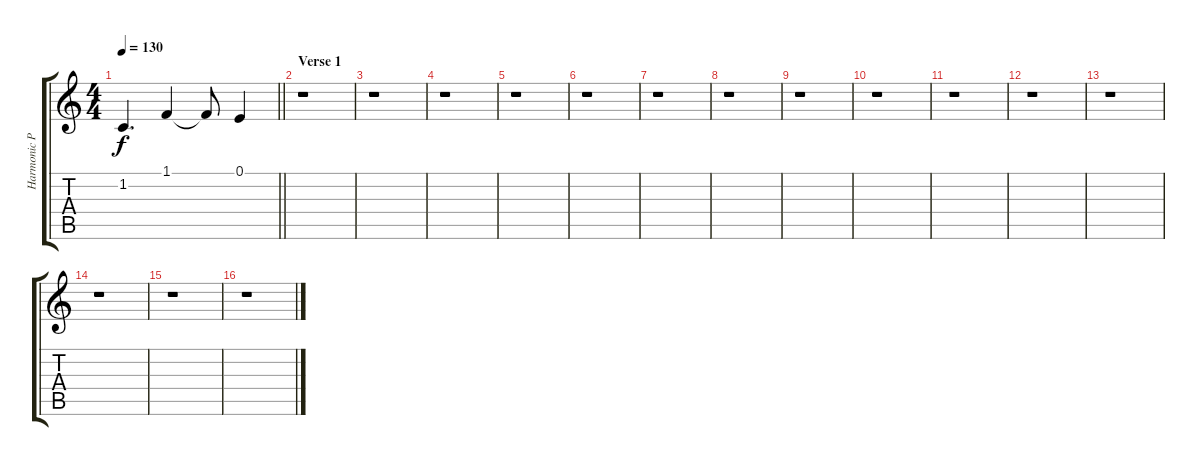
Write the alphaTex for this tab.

\track ("Harmonic Piano" "Harmonic P") {instrument acousticgrandpiano}
\staff {score tabs}
\tuning (E4 B3 G3 D3 A2 E2) {hide}
\ts (4 4)
\tempo 130
\clef g2
\barLineRight lightlight
\ks c
1.2{t}.4{d dy f} 1.1.4 1.1{t}.8 0.1.4 |
\section ("" "Verse 1")
r.1 |
r.1 |
r.1 |
r.1 |
r.1 |
r.1 |
r.1 |
r.1 |
r.1 |
r.1 |
r.1 |
r.1 |
r.1 |
r.1 |
r.1
